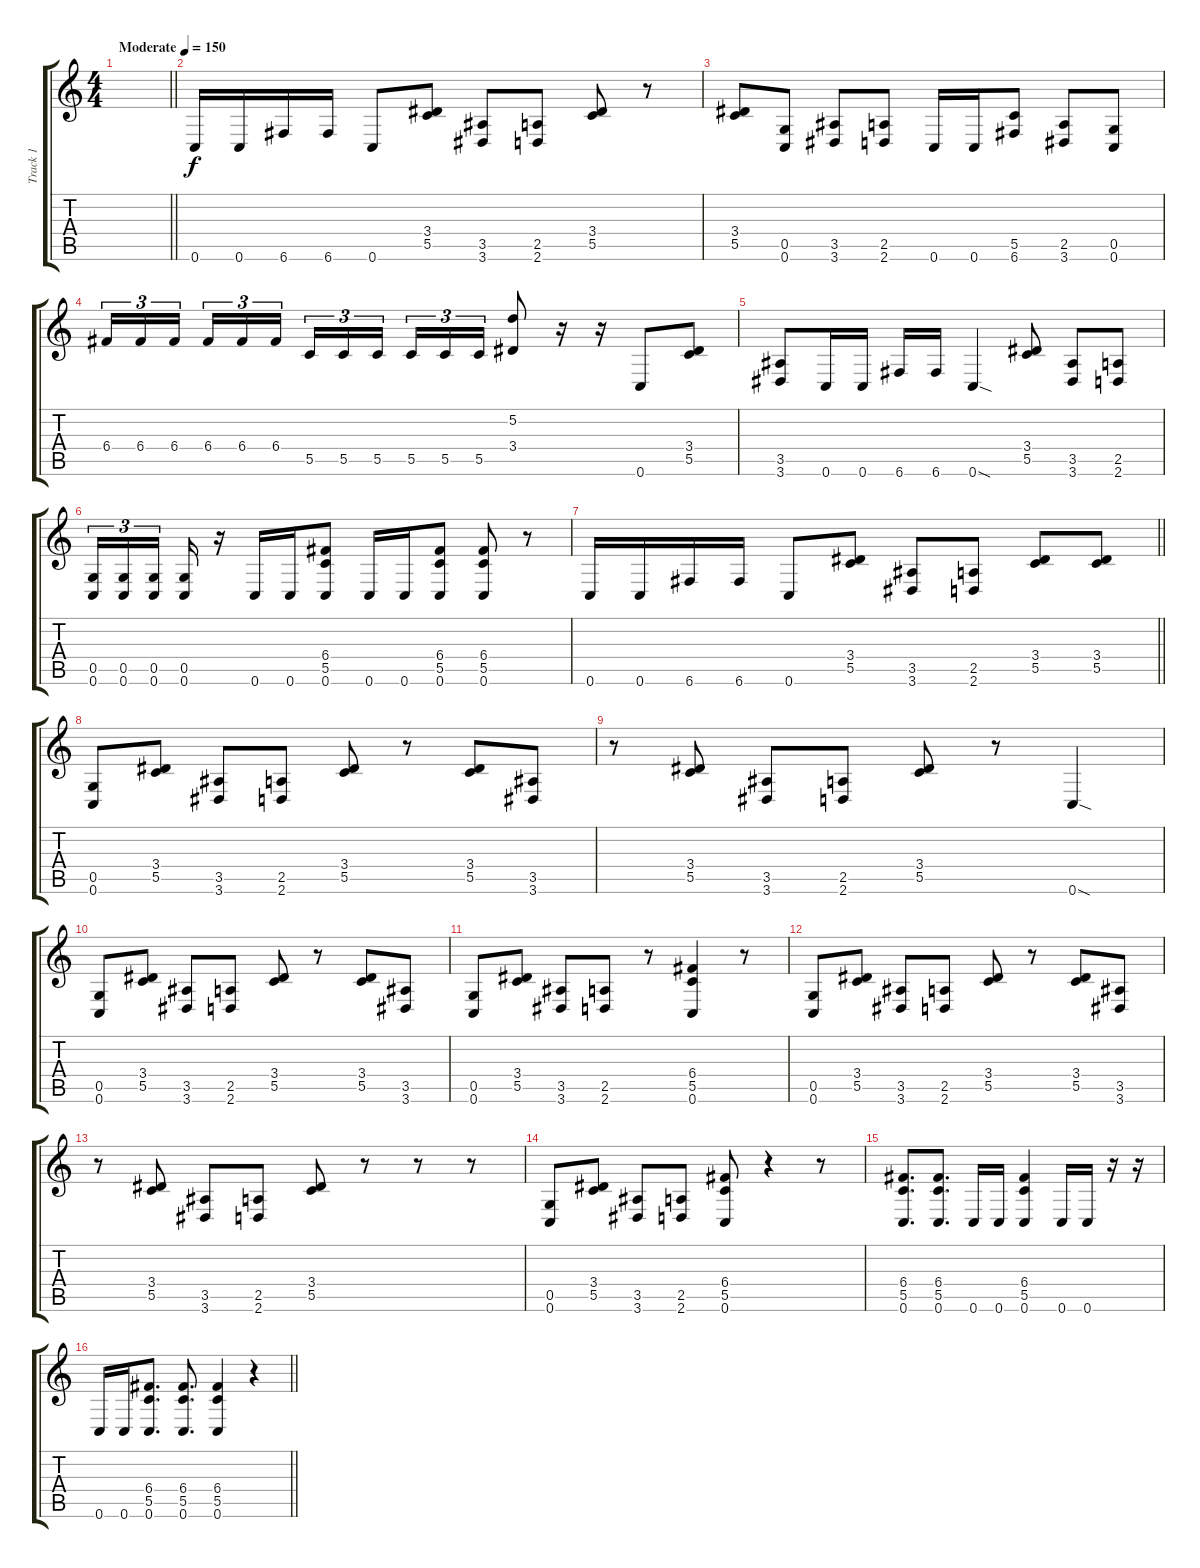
\track ("Track 1" "Track 1") {instrument distortionguitar}
\staff {score tabs}
\tuning (D4 A3 F3 C3 G2 C2) {hide}
\ts (4 4)
\tempo (150 "Moderate")
\clef g2
\barLineRight lightlight
\ks c
|
0.6.16 0.6.16 6.6.16 6.6.16 0.6.8 (3.4 5.5).8 (3.5 3.6).8 (2.5 2.6).8 (3.4 5.5).8 r.8 |
(3.4 5.5).8 (0.5 0.6).8 (3.5 3.6).8 (2.5 2.6).8 0.6.16 0.6.16 (5.5 6.6).8 (2.5 3.6).8 (0.5 0.6).8 |
6.4.16{tu (3 2)} 6.4.16{tu (3 2)} 6.4.16{tu (3 2) beam splitsecondary} 6.4.16{tu (3 2)} 6.4.16{tu (3 2)} 6.4.16{tu (3 2)} 5.5.16{tu (3 2)} 5.5.16{tu (3 2)} 5.5.16{tu (3 2) beam splitsecondary} 5.5.16{tu (3 2)} 5.5.16{tu (3 2)} 5.5.16{tu (3 2)} (5.2 3.4).8 r.16 r.16 0.6.8 (3.4 5.5).8 |
(3.5 3.6).8 0.6.16 0.6.16 6.6.16 6.6.16 0.6{sod}.4 (3.4 5.5).8 (3.5 3.6).8 (2.5 2.6).8 |
(0.5 0.6).16{tu (3 2)} (0.5 0.6).16{tu (3 2)} (0.5 0.6).16{tu (3 2) beam splitsecondary} (0.5 0.6).16 r.16 0.6.16 0.6.16 (6.4 5.5 0.6).8 0.6.16 0.6.16 (6.4 5.5 0.6).8 (6.4 5.5 0.6).8 r.8 |
\barLineRight lightlight
0.6.16 0.6.16 6.6.16 6.6.16 0.6.8 (3.4 5.5).8 (3.5 3.6).8 (2.5 2.6).8 (3.4 5.5).8 (3.4 5.5).8 |
(0.5 0.6).8 (3.4 5.5).8 (3.5 3.6).8 (2.5 2.6).8 (3.4 5.5).8 r.8 (3.4 5.5).8 (3.5 3.6).8 |
r.8 (3.4 5.5).8 (3.5 3.6).8 (2.5 2.6).8 (3.4 5.5).8 r.8 0.6{sod}.4 |
(0.5 0.6).8 (3.4 5.5).8 (3.5 3.6).8 (2.5 2.6).8 (3.4 5.5).8 r.8 (3.4 5.5).8 (3.5 3.6).8 |
(0.5 0.6).8 (3.4 5.5).8 (3.5 3.6).8 (2.5 2.6).8 r.8 (6.4 5.5 0.6).4 r.8 |
(0.5 0.6).8 (3.4 5.5).8 (3.5 3.6).8 (2.5 2.6).8 (3.4 5.5).8 r.8 (3.4 5.5).8 (3.5 3.6).8 |
r.8 (3.4 5.5).8 (3.5 3.6).8 (2.5 2.6).8 (3.4 5.5).8 r.8 r.8 r.8 |
(0.5 0.6).8 (3.4 5.5).8 (3.5 3.6).8 (2.5 2.6).8 (6.4 5.5 0.6).8 r.4 r.8 |
(6.4 5.5 0.6).8{d} (6.4 5.5 0.6).8{d} 0.6.16 0.6.16 (6.4 5.5 0.6).4 0.6.16 0.6.16 r.16 r.16 |
\barLineRight lightlight
0.6.16 0.6.16 (6.4 5.5 0.6).8{d} (6.4 5.5 0.6).8{d} (6.4 5.5 0.6).4 r.4
